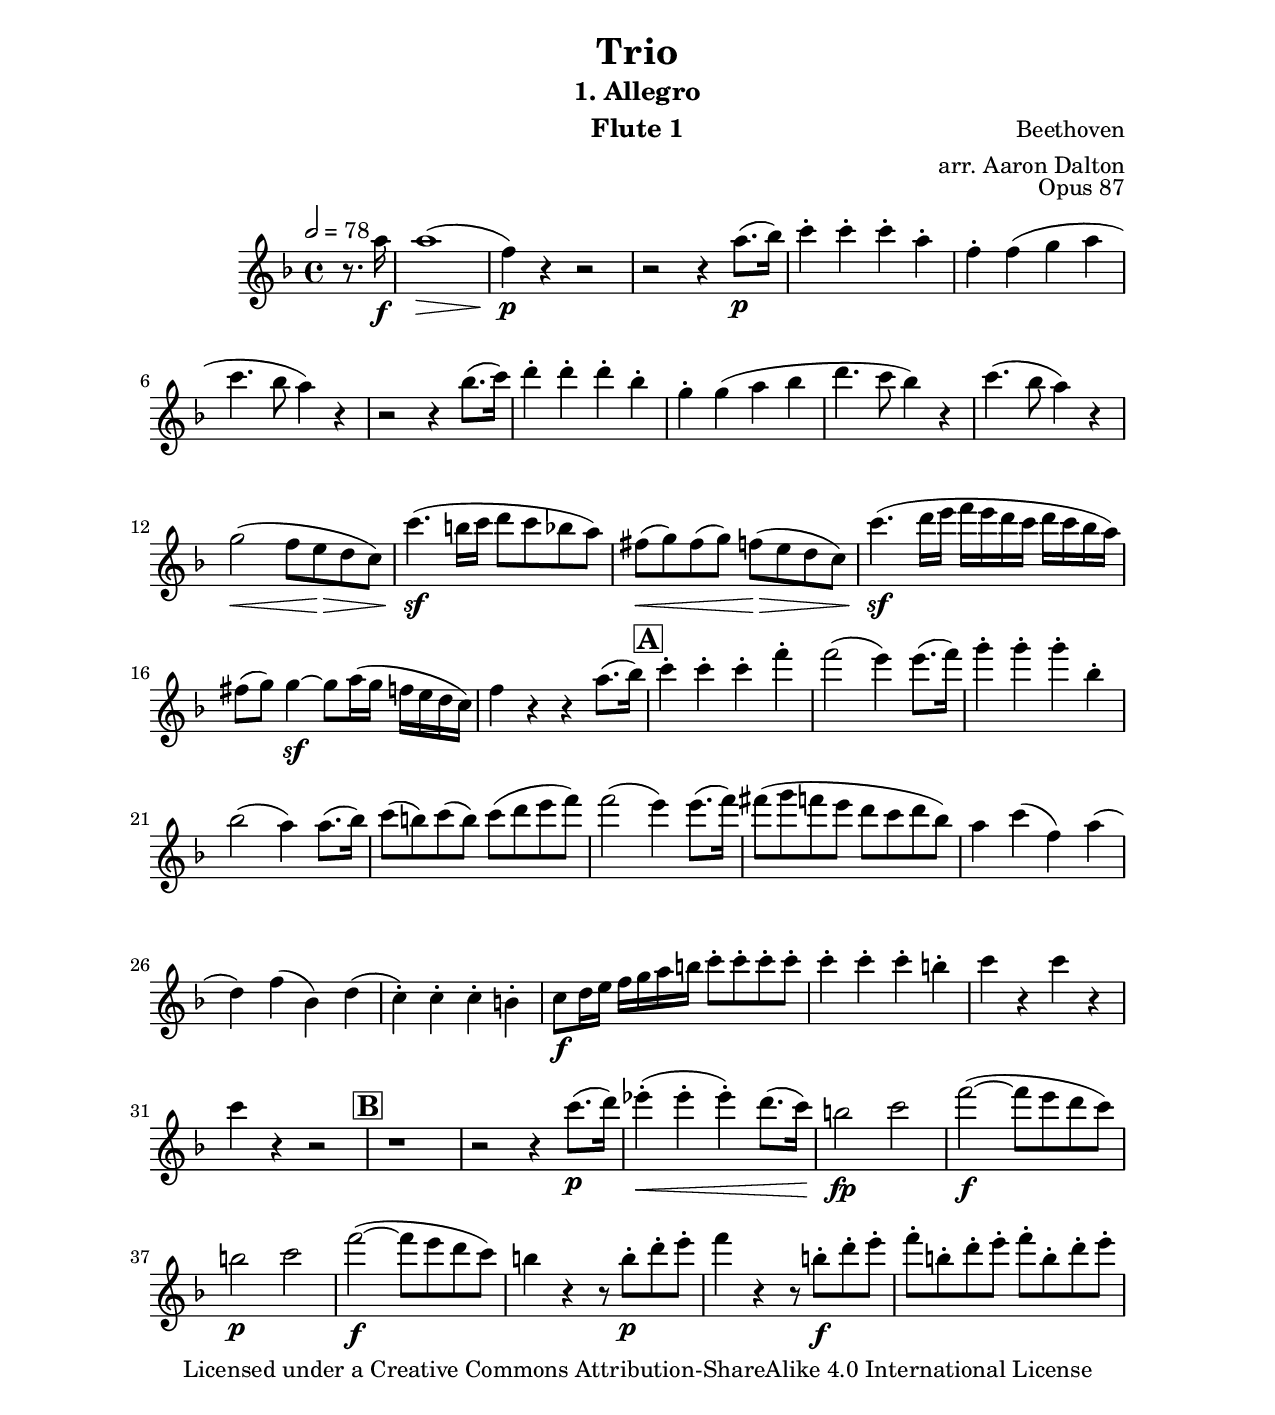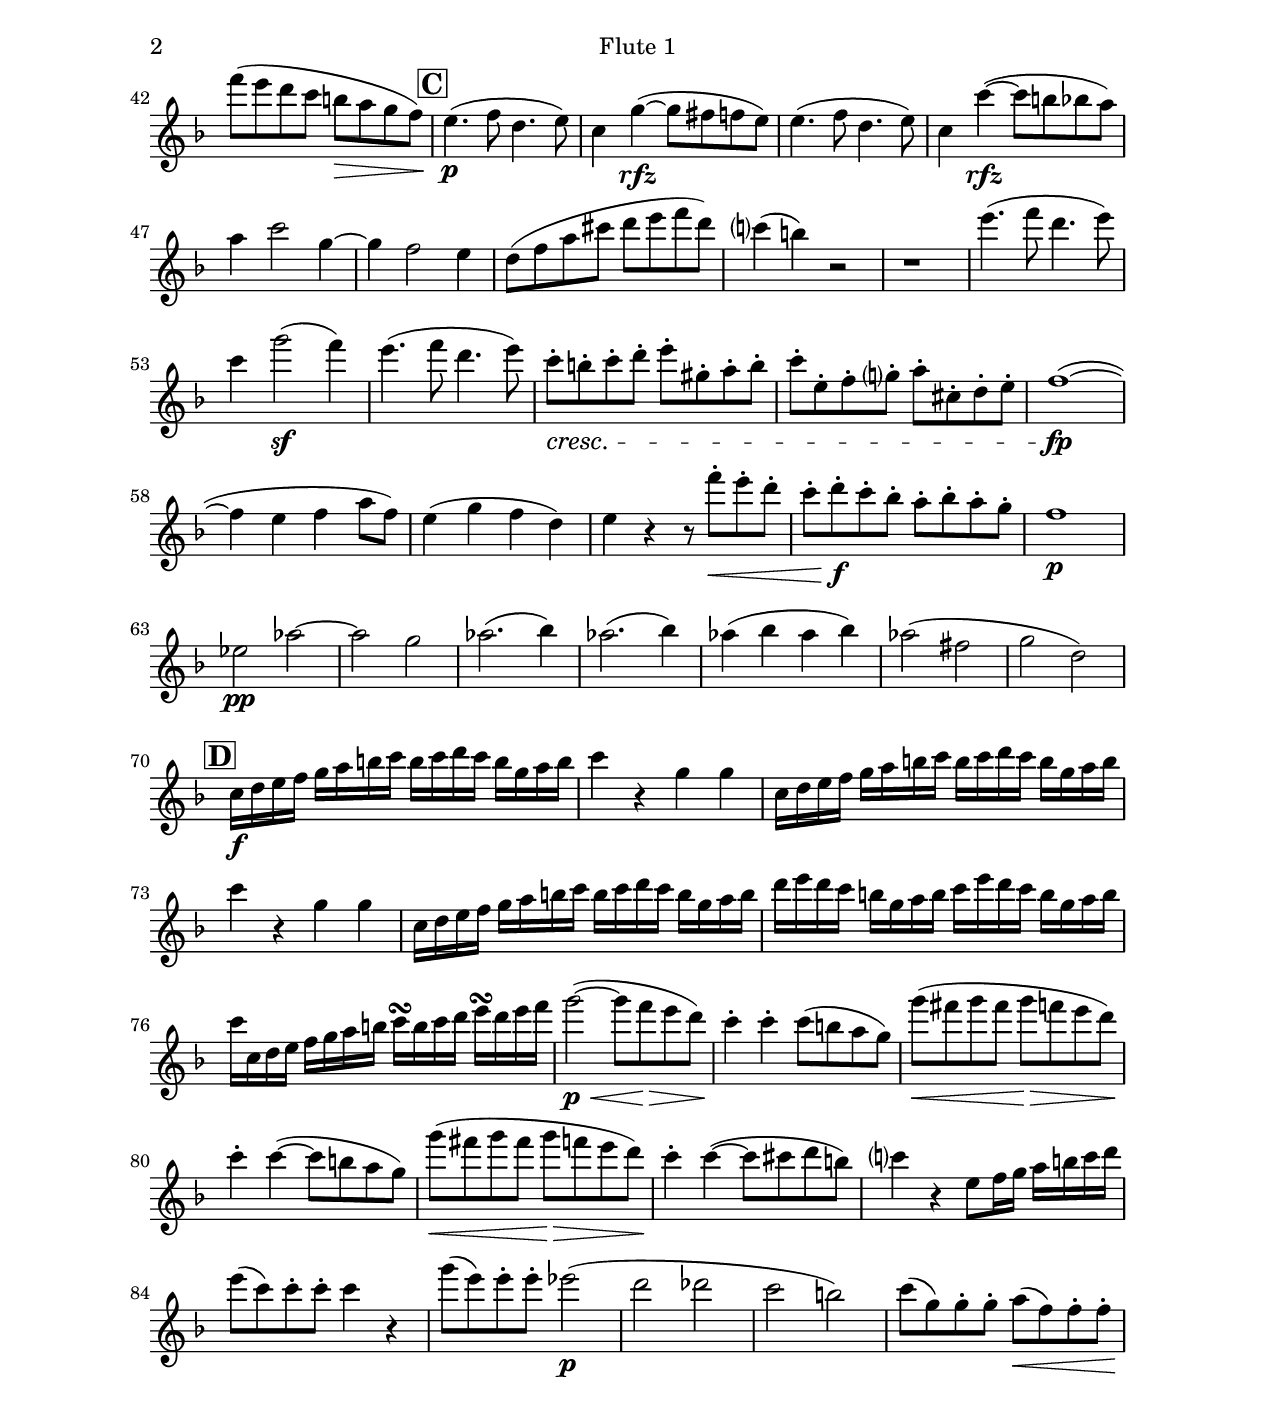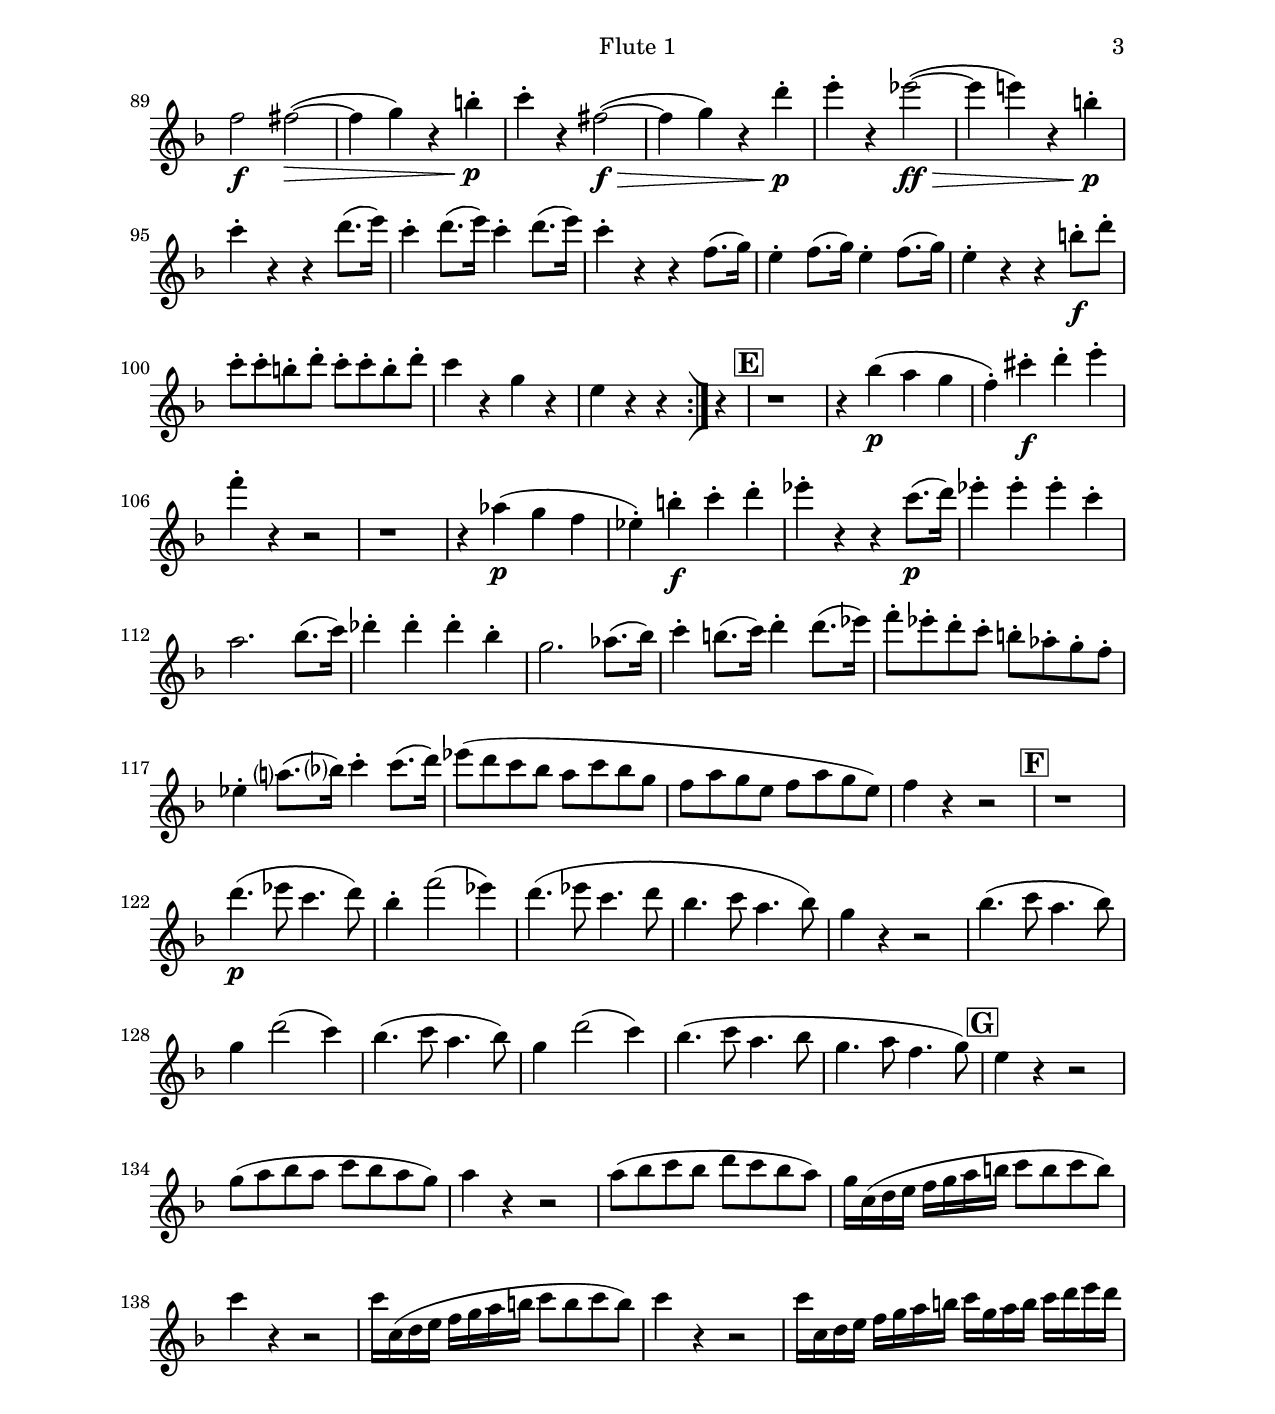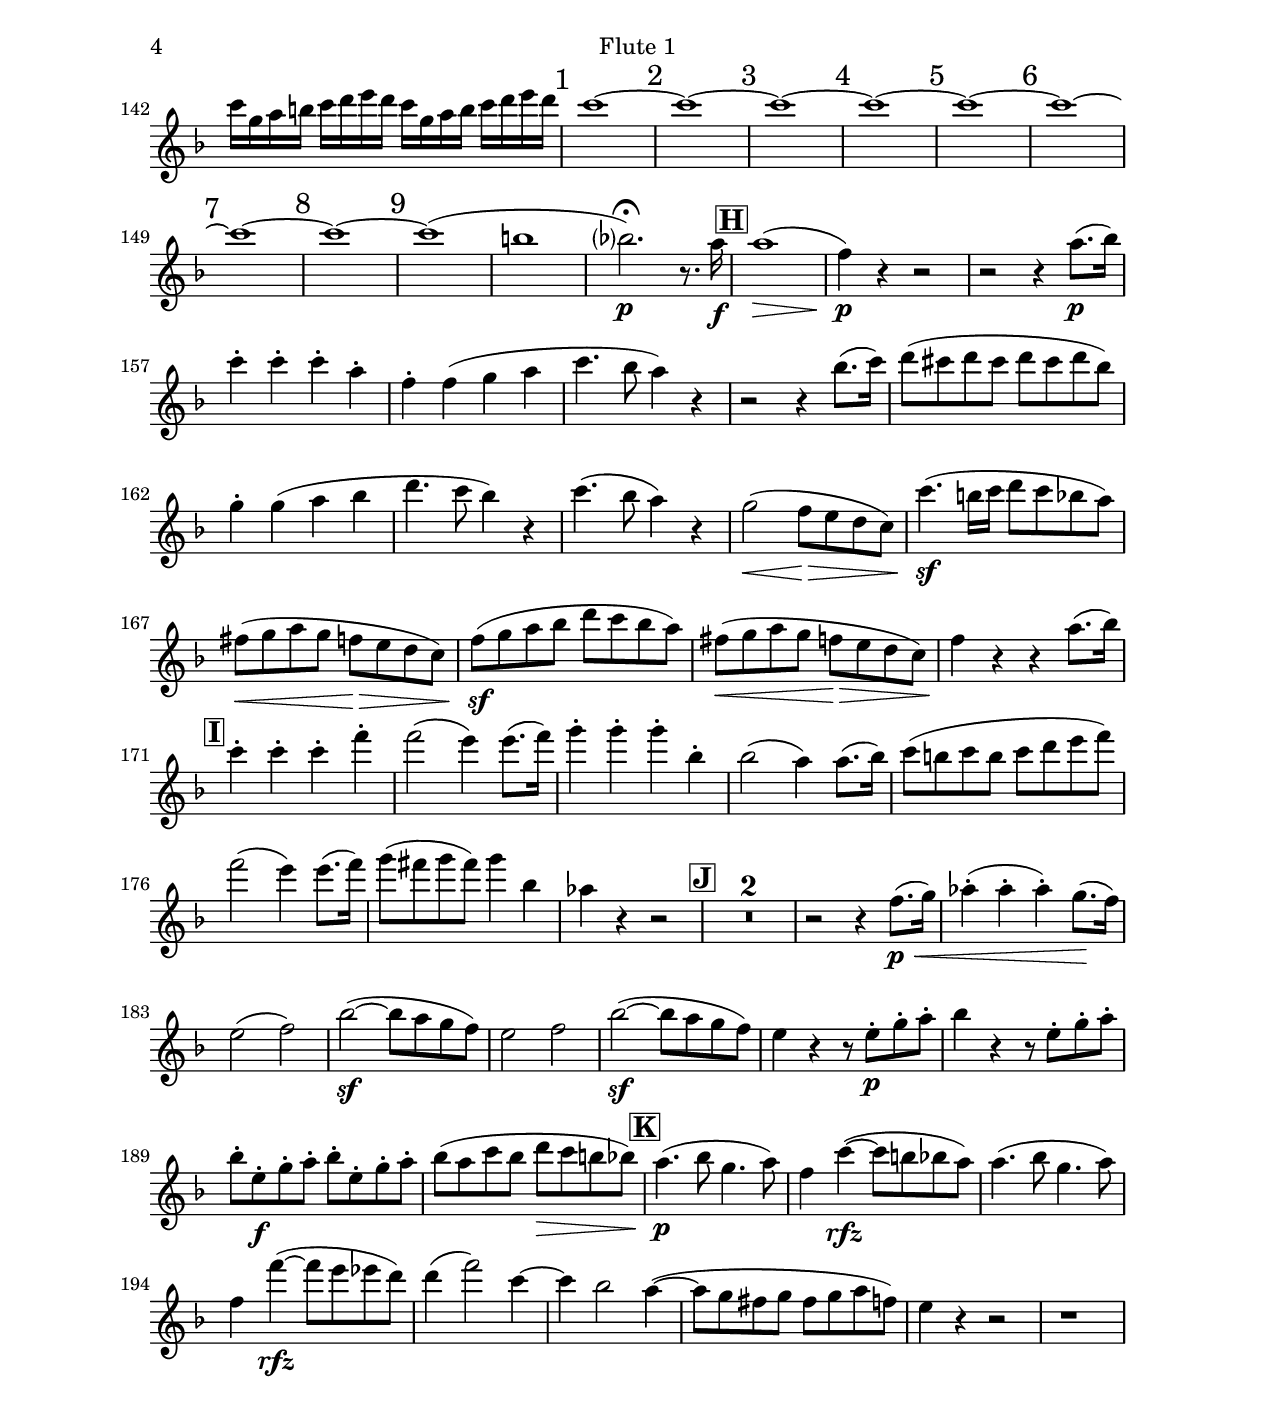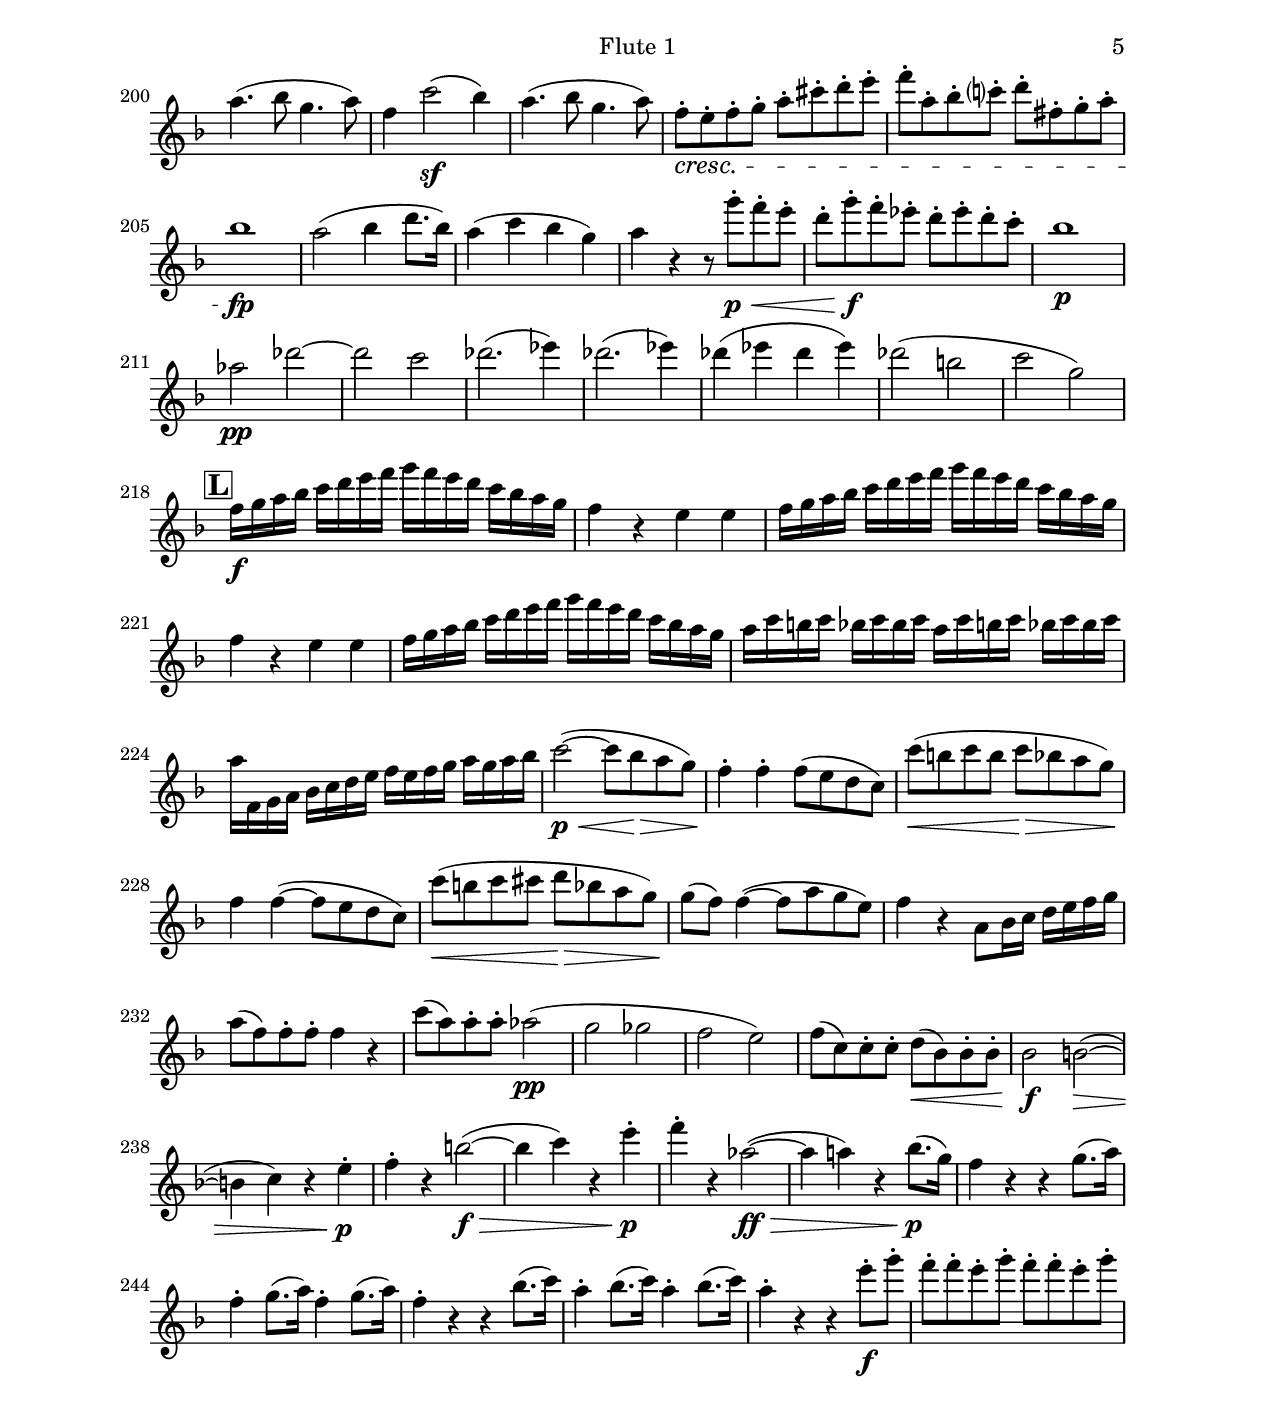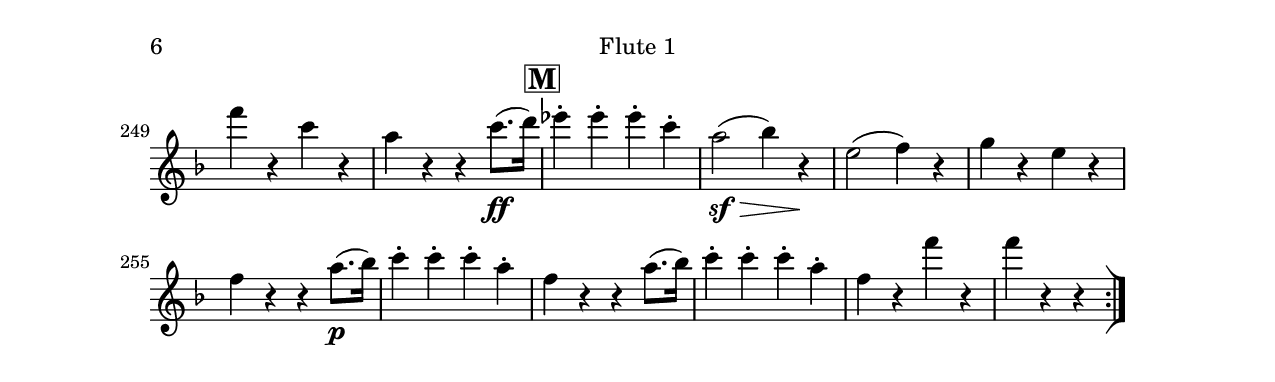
\version "2.20.0"

oneNotes = \relative c'' {
    \time 4/4
    \key c \major
    \tempo 2 = 78
    \clef "treble"

    \set Score.markFormatter = #format-mark-box-alphabet
    \accidentalStyle Score.modern-cautionary
    \compressFullBarRests

    % Bars 1-7
    \partial 4 r8. e16\f |
    e1(\> |
    c4)\p r r2 |
    r2 r4 e8.(\p f16) |
    g4-. g-. g-. e-. |
    c-. c( d e |
    g4. f8 e4) r |
    r2 r4 f8.( g16) |

    % Bars 8-13
    a4-. a-. a-. f-. |
    d-. d( e f |
    a4. g8 f4) r |
    g4.( f8 e4) r |
    d2(\< c8 b\> a g) |
    g'4.(\sf fis16 g a8 g f e) |

    % Bars 14-17
    cis8(\< d) cis( d) c(\> b a g) |
    g'4.(\sf a16 b c b a g a g f e) |
    cis8( d) d4~\sf d8 e16( d c b a g) |
    c4 r r e8.( f16) | \mark \default

    % Bars 18-23
    g4-. g-. g-. c-. |
    c2( b4) b8.( c16) |
    d4-. d-. d-. f,-. |
    f2( e4) e8.( f16) |
    g8( fis) g( fis) g( a b c) |
    c2( b4) b8.( c16) |

    % Bars 24-28
    cis8( d c b a g a f) |
    e4 g( c,) e( |
    a,) c( f,) a( |
    g-.) g-. g-. fis-. |
    g8\f a16 b c d e fis g8-. g-. g-. g-. |

    % Bars 29-35
    g4-. g-. g-. fis-. |
    g4 r g r |
    g r r2 | \mark \default
    r1 |
    r2 r4 g8.(\p a16) |
    bes4-.(\< bes-. bes-.) a8.( g16) |
    fis2\fp g |

    % Bars 36-40
    c2~(\f c8 b a g) |
    fis2\p g |
    c2~(\f c8 b a g) |
    fis4 r r8 fis-.\p a-. b-. |
    c4 r r8 fis,-.\f a-. b-. |

    % Bars 41-45
    c8-. fis,-. a-. b-. c-. fis,-. a-. b-. |
    c( b a g fis\> e d c) | \mark \default
    b4.(\p c8 a4. b8) |
    g4 d'~(\rfz d8 cis c b) |
    b4.( c8 a4. b8) |

    % Bars 46-51
    g4 g'~(\rfz g8 fis f e) |
    e4 g2 d4~ |
    d c2 b4 |
    a8( c e gis a b c a) |
    g4( fis) r2 |
    r1 |

    % Bars 52-57
    b4.( c8 a4. b8) |
    g4 d'2(\sf c4) |
    b4.( c8 a4. b8) |
    g8-.\cresc fis-. g-. a-. b-. dis,-. e-. fis-. |
    g-. b,-. c-. d-. e-. gis,-. a-. b-. |
    c1~(\fp |
    
    % Bars 58-65
    c4 b c e8 c) |
    b4( d c a) |
    b4 r r8 c'8-.\< b-. a-. |
    g-. a-.\f g-. f-. e-. f-. e-. d-. |
    c1\p |
    bes2\pp ees2~ |
    ees d |
    ees2.( f4) |

    % Bars 66-70
    ees2.( f4) |
    ees( f ees f) |
    ees2( cis |
    d a) | \mark \default
    g16\f a b c d e fis g fis g a g fis d e fis |

    % Bars 71-74
    g4 r d d |
    g,16 a b c d e fis g fis g a g fis d e fis |
    g4 r d d |
    g,16 a b c d e fis g fis g a g fis d e fis |

    % Bars 75-78
    a16 b a g fis d e fis g b a g fis d e fis |
    g g, a b c d e fis g\turn fis g a b\turn a b c |
    d2~(\p\< d8 c\> b a) |
    g4-.\! g-. g8( fis e d) |

    % Bars 79-83
    d'8(\< cis d cis d\> c b a) |
    g4-.\! g~( g8 fis e d) |
    d'8(\< cis d cis d\> c b a) |
    g4-.\! g~( g8 gis a fis) |
    g4 r b,8 c16 d e fis g a |

    % Bars 84-90
    b8( g) g-. g-. g4 r |
    d'8( b) b-. b-. bes2(\p |
    a aes |
    g fis) |
    g8( d) d-. d-. e(\< c) c-. c-. |
    c2\f cis~(\> |
    cis4 d) r fis-.\p |

    % Bars 91-96
    g4-. r cis,2~(\f\> |
    cis4 d) r a'-.\p |
    b-. r bes2~(\ff\> |
    bes4 b) r fis-.\p |
    g-. r r a8.( b16) |
    g4-. a8.( b16) g4-. a8.( b16) |

    % Bars 97-102
    g4-. r r c,8.( d16) |
    b4-. c8.( d16) b4-. c8.( d16) |
    b4-. r r fis'8-.\f a-. |
    g8-. g-. fis-. a-. g-. g-. fis-. a-. |
    g4 r d r |
    b r r \bar ":|]"

    % Bars 102-109
    r4 | \mark \default
    r1 |
    r4 f'(\p e d |
    c-.) gis'-.\f a-. b-. |
    c-. r r2 |
    r1 |
    r4 ees,(\p d c |
    bes-.) fis'-.\f g-. a-. |

    % Bars 110-115
    bes4-. r r g8.(\p a16) |
    bes4-. bes-. bes-. g-. |
    e2. f8.( g16) |
    aes4-. aes-. aes-. f-. |
    d2. ees8.( f16) |
    g4-. fis8.( g16) a4-. a8.( bes16) |

    % Bars 116-120
    c8-. bes-. a-. g-. fis-. ees-. d-. c-. |
    bes4-. e8.( f16) g4-. g8.( a16) |
    bes8( a g f e g f d |
    c e d b c e d b) |
    c4 r r2 | \mark \default

    % Bars 121-127
    r1 |
    a'4.(\p bes8 g4. a8) |
    f4-. c'2( bes4) |
    a4.( bes8 g4. a8 |
    f4. g8 e4. f8) |
    d4 r r2 |
    f4.( g8 e4. f8) |

    % Bars 128-134
    d4 a'2( g4) |
    f4.( g8 e4. f8) |
    d4 a'2( g4) |
    f4.( g8 e4. f8 |
    d4. e8 c4. d8) | \mark \default
    b4 r r2 |
    d8( e f e g f e d) |

    % Bars 135-140
    e4 r r2 |
    e8( f g f a g f e) |
    d16 g,( a b c d e fis g8 fis g fis) |
    g4 r r2 |
    g16 g,( a b c d e fis g8 fis g fis) |
    g4 r r2 |

    % Bars 141-146
    g16 g, a b c d e fis g d e fis g a b a |
    g d e fis g a b a g d e fis g a b a | \mark "1"
    g1~ | \mark "2"
    g1~ | \mark "3"
    g1~ | \mark "4"
    g1~ | \mark "5"

    % Bars 147-155
    g1~ | \mark "6"
    g1~ | \mark "7"
    g1~ | \mark "8"
    g1~ | \mark "9"
    g1( | 
    fis1 |
    f2.)\fermata\p r8. e16\f | \mark \default
    e1(\> |
    c4)\p r r2 |

    % Bars 156-162
    r2 r4 e8.(\p f16) |
    g4-. g-. g-. e-. |
    c-. c( d e |
    g4. f8 e4) r |
    r2 r4 f8.( g16) |
    a8( gis a gis a gis a f) |
    d4-. d( e f | 
    
    % Bars 163-168
    a4. g8 f4) r |
    g4.( f8 e4) r |
    d2(\< c8\> b a g) |
    g'4.(\sf fis16 g a8 g f e) |
    cis8(\< d e d c\> b a g) |
    c(\sf d e f a g f e) |

    % Bars 169-173
    cis8(\< d e d c\> b a g) |
    c4\! r r e8.( f16) | \mark \default
    g4-. g-. g-. c-. |
    c2( b4) b8.( c16) |
    d4-. d-. d-. f,-. |

    % Bars 174-178
    f2( e4) e8.( f16) |
    g8( fis g fis g a b c) |
    c2( b4) b8.( c16) |
    d8( cis d cis) d4 f, |
    ees r r2 | \mark \default

    % Bars 179-186
    R1*2
    r2 r4 c8.(\p\< d16) |
    ees4-.( ees-. ees-.) d8.(\! c16) |
    b2( c) |
    f2~(\sf f8 e d c) |
    b2 c |
    f2~(\sf f8 e d c) |

    % Bars 187-191
    b4 r r8 b-.\p d-. e-. |
    f4 r r8 b,8-. d-. e-. |
    f8-. b,-.\f d-. e-. f-. b,-. d-. e-. |
    f8( e g f a\> g fis f) | \mark \default
    e4.(\p f8 d4. e8) |

    % Bars 192-197
    c4 g'4~(\rfz g8 fis f e) |
    e4.( f8 d4. e8) |
    c4 c'~(\rfz c8 b bes a) |
    a4( c2) g4~ |
    g f2 e4~( |
    e8 d cis d cis d e c) |

    % Bars 198-203
    b4 r r2 |
    r1 |
    e4.( f8 d4. e8) |
    c4 g'2(\sf f4) |
    e4.( f8 d4. e8) |
    c8-.\cresc b-. c-. d-. e-. gis-. a-. b-. |

    % Bars 204-209
    c8-. e,-. f-. g-. a-. cis,-. d-. e-. |
    f1\fp |
    e2( f4 a8. f16) |
    e4( g f d) |
    e4 r r8 d'8-.\p\< c-. b-. |
    a8-. d-.\f c-. bes-. a-. bes-. a-. g-. |

    % Bars 210-217
    f1\p |
    ees2\pp aes~ |
    aes g |
    aes2.( bes4) |
    aes2.( bes4) |
    aes4( bes aes bes) |
    aes2( fis |
    g d) | \mark \default

    % Bars 218-220
    c16\f d e f g a b c d c b a g f e d |
    c4 r b b |
    c16 d e f g a b c d c b a g f e d |

    % Bars 221-223
    c4 r b b |
    c16 d e f g a b c d c b a g f e d |
    e g fis g f g f g e g fis g f g f g |

    % Bars 224-227
    e16 c, d e f g a b c b c d e d e f |
    g2~(\p\< g8 f\> e d) |
    c4-.\! c-. c8( b a g) |
    g'(\< fis g fis g\> f e d) |

    % Bars 228-232
    c4\! c~( c8 b a g) |
    g'8(\< fis g gis a\> f e d) |
    d(\! c) c4~( c8 e d b) |
    c4 r e,8 f16 g a b c d |
    e8( c) c-. c-. c4 r4 |

    % Bars 233-240
    g'8( e) e-. e-. ees2(\pp |
    d des |
    c b) |
    c8( g) g-. g-. a(\< f) f-. f-. |
    f2\f fis~(\> |
    fis4 g) r b4-.\p |
    c-. r fis2~(\f\> |
    fis4 g) r b-.\p |

    % Bars 241-246
    c4-. r ees,2~(\ff\> |
    ees4 e) r f8.(\p d16) |
    c4 r r d8.( e16) |
    c4-. d8.( e16) c4-. d8.( e16) |
    c4-. r r f8.( g16) |
    e4-. f8.( g16) e4-. f8.( g16) |

    % Bars 247-253
    e4-. r r b'8-.\f d-. |
    c-. c-. b-. d-. c-. c-. b-. d-. |
    c4 r g r |
    e r r g8.(\ff a16) | \mark \default
    bes4-. bes-. bes-. g-. |
    e2(\sf\> f4) r\! |
    b,2( c4) r |

    % Bars 254-END
    d4 r b r |
    c r r e8.(\p f16) |
    g4-. g-. g-. e-. |
    c4 r r e8.( f16) |
    g4-. g-. g-. e-. |
    c4 r c' r |
    c r r \bar ":|]"
}


\paper {
  #(set-paper-size "letter")
  top-margin = 1\in
  bottom-margin = 1\in
  left-margin = 1\in
  right-margin = 1\in
}

\header {
    instrument = "Flute 1"
    title = "Trio"
    subtitle = "1. Allegro"
    opus = "Opus 87"
    composer = "Beethoven"
    arranger = "arr. Aaron Dalton"
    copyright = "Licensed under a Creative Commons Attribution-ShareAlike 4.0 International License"
}

\score
{
    %\new Staff \oneNotes
    \new Staff \transpose c f \oneNotes
    \layout {
        #(layout-set-staff-size 20)
    }
    \midi {
        \tempo 2 = 78
    }
}


